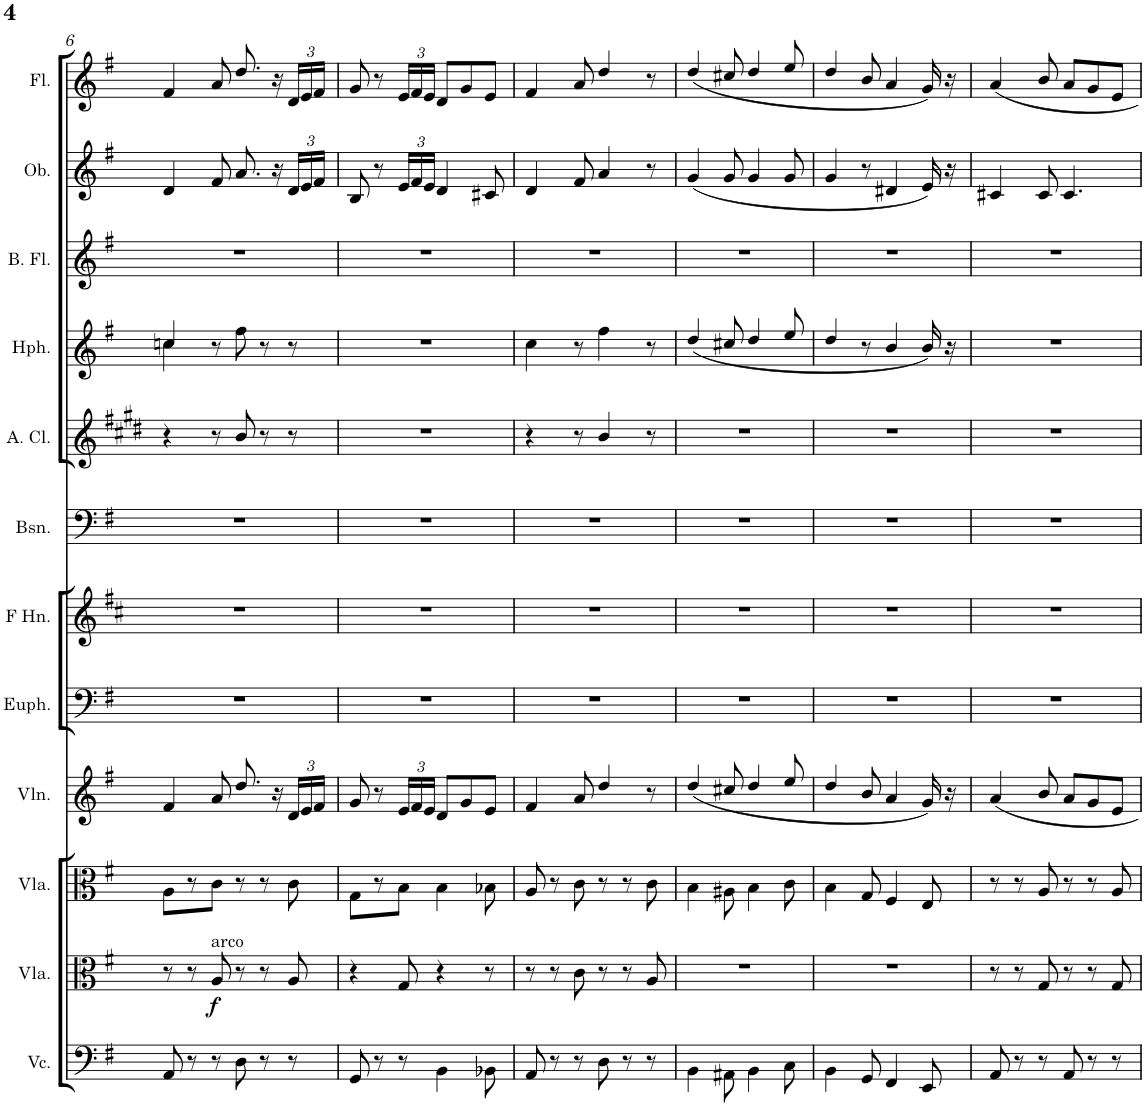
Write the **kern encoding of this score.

**kern	**kern	**dynam	**kern	**kern	**kern	**kern	**kern	**kern	**kern	**kern	**kern	**kern
*part12	*part11	*part11	*part10	*part9	*part8	*part7	*part6	*part5	*part4	*part3	*part2	*part1
*staff12	*staff11	*staff11	*staff10	*staff9	*staff8	*staff7	*staff6	*staff5	*staff4	*staff3	*staff2	*staff1
*I"Violoncello	*I"Viola	*	*I"Viola	*I"Violin	*I"Euphonium	*I"Horn in F	*I"Bassoon	*I"Alto Clarinet	*I"Heckelphone	*I"Bass Flute	*I"Oboe	*I"Flute
*I'Vc.	*I'Vla.	*	*I'Vla.	*I'Vln.	*I'Euph.	*	*I'Bsn.	*I'A. Cl.	*I'Hph.	*I'B. Fl.	*I'Ob.	*I'Fl.
!!LO:PB:g=z
*clefF4	*clefC3	*	*clefC3	*clefG2	*clefF4	*clefG2	*clefF4	*clefG2	*clefG2	*clefG2	*clefG2	*clefG2
*	*	*	*	*	*	*Trd4c7	*	*Trd1c2	*Trd7c12	*Trd7c12	*	*
*k[f#]	*k[f#]	*	*k[f#]	*k[f#]	*k[f#]	*k[f#c#]	*k[f#]	*k[f#c#g#d#]	*k[f#]	*k[f#]	*k[f#]	*k[f#]
*M6/8	*M6/8	*	*M6/8	*M6/8	*M6/8	*M6/8	*M6/8	*M6/8	*M6/8	*M6/8	*M6/8	*M6/8
=6	=6	=6	=6	=6	=6	=6	=6	=6	=6	=6	=6	=6
*	*	*	*	*	*	*	*	*	*^	*	*	*
8AA/	8r	.	8A\L	4f#/	2.r	2.r	2.r	4r	4cc/	4ccn\	2.r	4d/	4f#/
8r	8r	.	8r	.	.	.	.	.	.	.	.	.	.
!	!LO:TX:a:t=arco	!	!	!	!	!	!	!	!	!	!	!	!
!	!	!LO:DY:b	!	!	!	!	!	!	!	!	!	!	!
8r	8A/	f	8c\J	8a/	.	.	.	8r	8r	2ryy	.	8f#/	8a/
8D\	8r	.	8r	8.dd/	.	.	.	8b/	8ff#\	.	.	8.a/	8.dd/
8r	8r	.	8r	.	.	.	.	8r	8r	.	.	.	.
.	.	.	.	16r	.	.	.	.	.	.	.	16r	16r
*	*	*	*	*Xbrackettup	*	*	*	*	*	*	*	*Xbrackettup	*Xbrackettup
8r	8A/	.	8c\	24d/LL	.	.	.	8r	8r	.	.	24d/LL	24d/LL
.	.	.	.	24e/	.	.	.	.	.	.	.	24e/	24e/
.	.	.	.	24f#/JJ	.	.	.	.	.	.	.	24f#/JJ	24f#/JJ
*	*	*	*	*	*	*	*	*	*v	*v	*	*	*
=7	=7	=7	=7	=7	=7	=7	=7	=7	=7	=7	=7	=7
8GG/	4r	.	8G\L	8g/	2.r	2.r	2.r	2.r	2.r	2.r	8B/	8g/
8r	.	.	8r	8r	.	.	.	.	.	.	8r	8r
8r	8G/	.	8B\J	24e/LL	.	.	.	.	.	.	24e/LL	24e/LL
.	.	.	.	24f#/	.	.	.	.	.	.	24f#/	24f#/
.	.	.	.	24e/JJ	.	.	.	.	.	.	24e/JJ	24e/JJ
4BB\	4r	.	4B\	8d/L	.	.	.	.	.	.	4d/	8d/L
.	.	.	.	8g/	.	.	.	.	.	.	.	8g/
8BB-X\	8r	.	8B-X\	8e/J	.	.	.	.	.	.	8c#X/	8e/J
=8	=8	=8	=8	=8	=8	=8	=8	=8	=8	=8	=8	=8
8AA/	8r	.	8A/	4f#/	2.r	2.r	2.r	4r	4cc\	2.r	4d/	4f#/
8r	8r	.	8r	.	.	.	.	.	.	.	.	.
8r	8c\	.	8c\	8a/	.	.	.	8r	8r	.	8f#/	8a/
8D\	8r	.	8r	4dd/	.	.	.	4b/	4ff#\	.	4a/	4dd/
8r	8r	.	8r	.	.	.	.	.	.	.	.	.
8r	8A/	.	8c\	8r	.	.	.	8r	8r	.	8r	8r
=9	=9	=9	=9	=9	=9	=9	=9	=9	=9	=9	=9	=9
4BB\	2.r	.	4B\	(4dd/	2.r	2.r	2.r	2.r	(4dd/	2.r	(4g/	(4dd/
8AA#X\	.	.	8A#X\	8cc#X/	.	.	.	.	8cc#X/	.	8g/	8cc#X/
4BB\	.	.	4B\	4dd/	.	.	.	.	4dd/	.	4g/	4dd/
8C\	.	.	8c\	8ee/	.	.	.	.	8ee/	.	8g/	8ee/
=10	=10	=10	=10	=10	=10	=10	=10	=10	=10	=10	=10	=10
4BB\	2.r	.	4B\	4dd/	2.r	2.r	2.r	2.r	4dd/	2.r	4g/	4dd/
8GG/	.	.	8G/	8b/	.	.	.	.	8r	.	8r	8b/
4FF#/	.	.	4F#/	4a/	.	.	.	.	4b/	.	4d#X/	4a/
8EE/	.	.	8E/	16g/)	.	.	.	.	16b/)	.	16e/)	16g/)
.	.	.	.	16r	.	.	.	.	16r	.	16r	16r
=11	=11	=11	=11	=11	=11	=11	=11	=11	=11	=11	=11	=11
8AA/	8r	.	8r	4a/	2.r	2.r	2.r	2.r	2.r	2.r	4c#X/	4a/
8r	8r	.	8r	.	.	.	.	.	.	.	.	.
8r	8G/	.	8A/	8b/	.	.	.	.	.	.	8c#/	8b/
8AA/	8r	.	8r	8a/L	.	.	.	.	.	.	4.c#/	8a/L
8r	8r	.	8r	8g/	.	.	.	.	.	.	.	8g/
8r	8G/	.	8A/	8e/J	.	.	.	.	.	.	.	8e/J
=	=	=	=	=	=	=	=	=	=	=	=	=
*-	*-	*-	*-	*-	*-	*-	*-	*-	*-	*-	*-	*-
